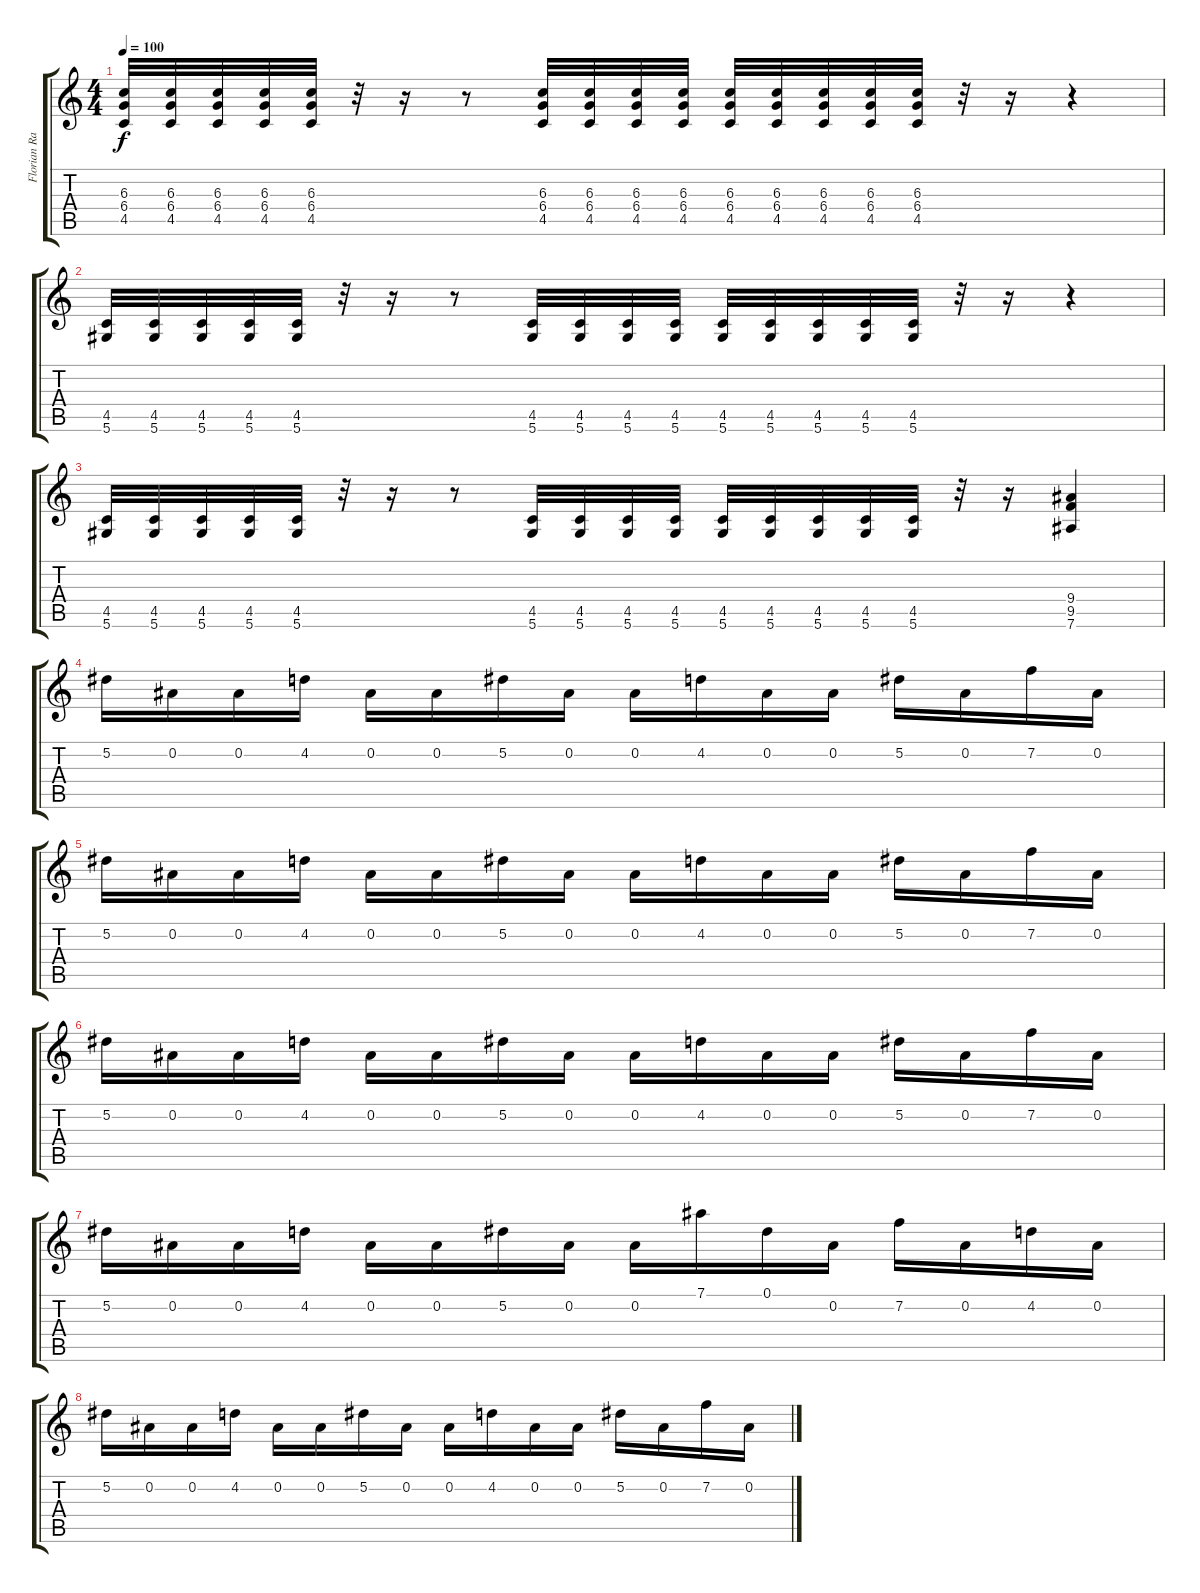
\track ("Florian Raatz" "Florian Ra") {instrument distortionguitar}
\staff {score tabs}
\tuning (Eb4 Bb3 Gb3 Db3 Ab2 Eb2) {hide}
\ts (4 4)
\tempo 100
\clef g2
\ks c
(6.3 6.4 4.5).32{dy f} (6.3 6.4 4.5).32 (6.3 6.4 4.5).32 (6.3 6.4 4.5).32 (6.3 6.4 4.5).32 r.32 r.16 r.8 (6.3 6.4 4.5).32 (6.3 6.4 4.5).32 (6.3 6.4 4.5).32 (6.3 6.4 4.5).32 (6.3 6.4 4.5).32 (6.3 6.4 4.5).32 (6.3 6.4 4.5).32 (6.3 6.4 4.5).32 (6.3 6.4 4.5).32 r.32 r.16 r.4 |
(4.5 5.6).32 (4.5 5.6).32 (4.5 5.6).32 (4.5 5.6).32 (4.5 5.6).32 r.32 r.16 r.8 (4.5 5.6).32 (4.5 5.6).32 (4.5 5.6).32 (4.5 5.6).32 (4.5 5.6).32 (4.5 5.6).32 (4.5 5.6).32 (4.5 5.6).32 (4.5 5.6).32 r.32 r.16 r.4 |
(4.5 5.6).32 (4.5 5.6).32 (4.5 5.6).32 (4.5 5.6).32 (4.5 5.6).32 r.32 r.16 r.8 (4.5 5.6).32 (4.5 5.6).32 (4.5 5.6).32 (4.5 5.6).32 (4.5 5.6).32 (4.5 5.6).32 (4.5 5.6).32 (4.5 5.6).32 (4.5 5.6).32 r.32 r.16 (9.4 9.5 7.6).4 |
5.2.16 0.2.16 0.2.16 4.2.16 0.2.16 0.2.16 5.2.16 0.2.16 0.2.16 4.2.16 0.2.16 0.2.16 5.2.16 0.2.16 7.2.16 0.2.16 |
5.2.16 0.2.16 0.2.16 4.2.16 0.2.16 0.2.16 5.2.16 0.2.16 0.2.16 4.2.16 0.2.16 0.2.16 5.2.16 0.2.16 7.2.16 0.2.16 |
5.2.16 0.2.16 0.2.16 4.2.16 0.2.16 0.2.16 5.2.16 0.2.16 0.2.16 4.2.16 0.2.16 0.2.16 5.2.16 0.2.16 7.2.16 0.2.16 |
5.2.16 0.2.16 0.2.16 4.2.16 0.2.16 0.2.16 5.2.16 0.2.16 0.2.16 7.1.16 0.1.16 0.2.16 7.2.16 0.2.16 4.2.16 0.2.16 |
5.2.16 0.2.16 0.2.16 4.2.16 0.2.16 0.2.16 5.2.16 0.2.16 0.2.16 4.2.16 0.2.16 0.2.16 5.2.16 0.2.16 7.2.16 0.2.16
